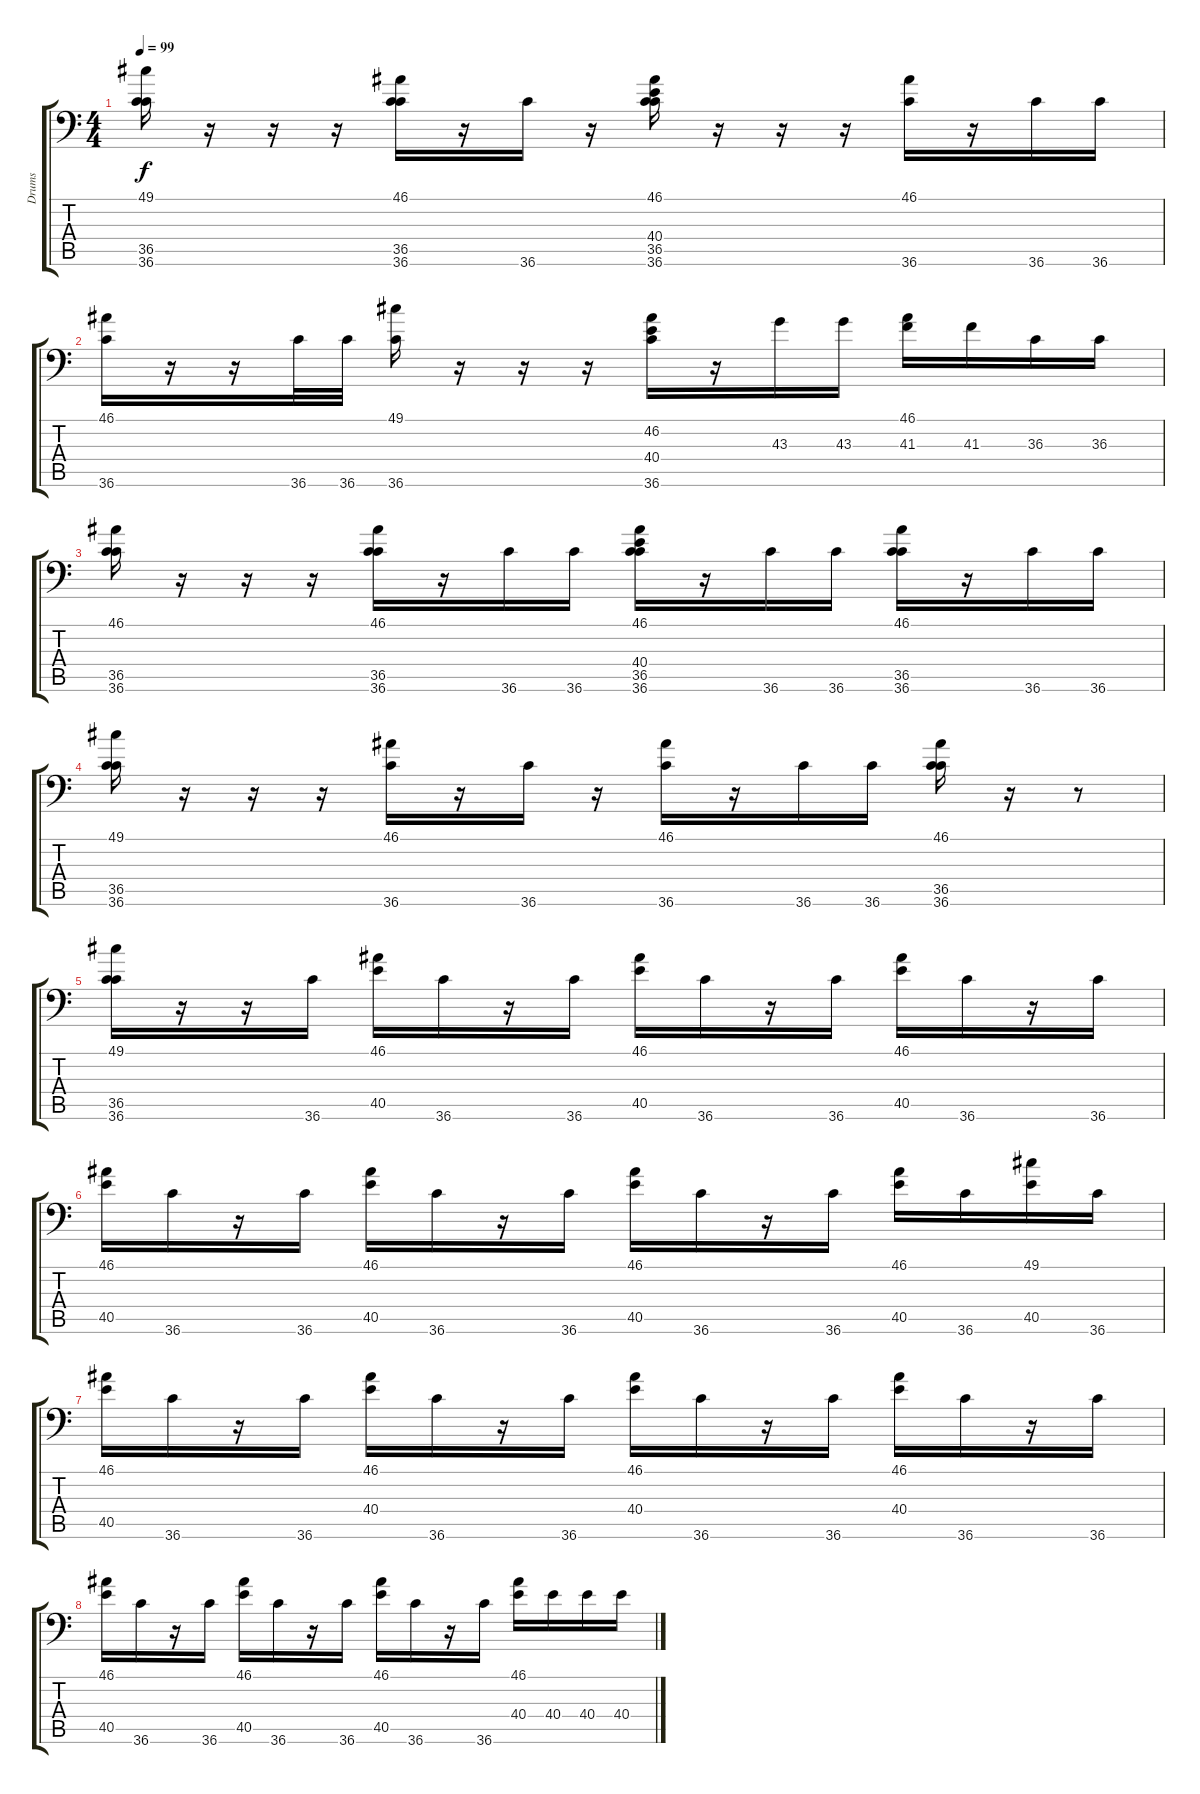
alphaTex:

\track ("Drums" "Drums") {instrument synthdrum}
\staff {score tabs}
\tuning (C-1 C-1 C-1 C-1 C-1 C-1) {hide}
\ts (4 4)
\tempo 99
\clef f4
\ks c
(49.1 36.5 36.6).16{dy f} r.16 r.16 r.16 (46.1 36.5 36.6).16 r.16 36.6.16 r.16 (46.1 40.4 36.5 36.6).16 r.16 r.16 r.16 (46.1 36.6).16 r.16 36.6.16 36.6.16 |
(46.1 36.6).16 r.16 r.16 36.6.32 36.6.32 (49.1 36.6).16 r.16 r.16 r.16 (46.2 40.4 36.6).16 r.16 43.3.16 43.3.16 (46.1 41.3).16 41.3.16 36.3.16 36.3.16 |
(46.1 36.5 36.6).16 r.16 r.16 r.16 (46.1 36.5 36.6).16 r.16 36.6.16 36.6.16 (46.1 40.4 36.5 36.6).16 r.16 36.6.16 36.6.16 (46.1 36.5 36.6).16 r.16 36.6.16 36.6.16 |
(49.1 36.5 36.6).16 r.16 r.16 r.16 (46.1 36.6).16 r.16 36.6.16 r.16 (46.1 36.6).16 r.16 36.6.16 36.6.16 (46.1 36.5 36.6).16 r.16 r.8 |
(49.1 36.5 36.6).16 r.16 r.16 36.6.16 (46.1 40.5).16 36.6.16 r.16 36.6.16 (46.1 40.5).16 36.6.16 r.16 36.6.16 (46.1 40.5).16 36.6.16 r.16 36.6.16 |
(46.1 40.5).16 36.6.16 r.16 36.6.16 (46.1 40.5).16 36.6.16 r.16 36.6.16 (46.1 40.5).16 36.6.16 r.16 36.6.16 (46.1 40.5).16 36.6.16 (49.1 40.5).16 36.6.16 |
(46.1 40.5).16 36.6.16 r.16 36.6.16 (46.1 40.4).16 36.6.16 r.16 36.6.16 (46.1 40.4).16 36.6.16 r.16 36.6.16 (46.1 40.4).16 36.6.16 r.16 36.6.16 |
(46.1 40.5).16 36.6.16 r.16 36.6.16 (46.1 40.5).16 36.6.16 r.16 36.6.16 (46.1 40.5).16 36.6.16 r.16 36.6.16 (46.1 40.4).16 40.4.16 40.4.16 40.4.16
